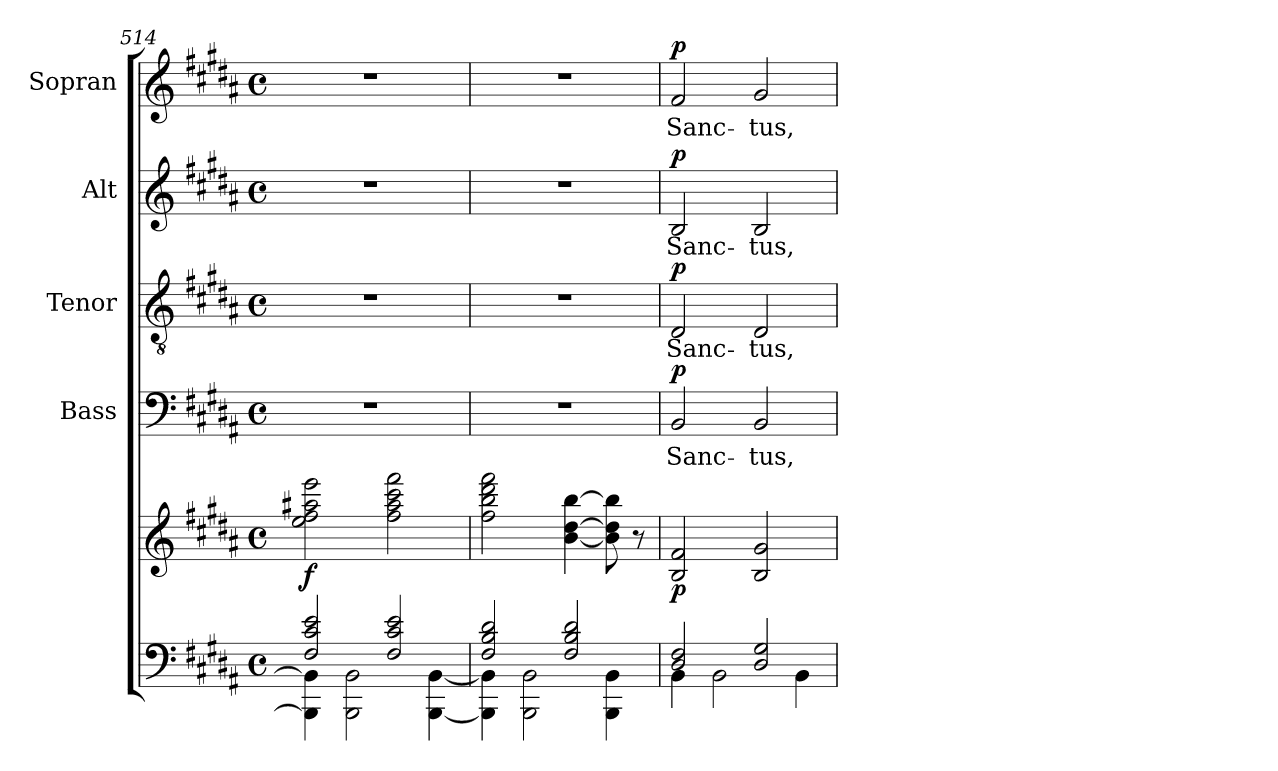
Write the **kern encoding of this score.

**kern	**kern	**dynam	**kern	**text	**dynam	**kern	**text	**dynam	**kern	**text	**dynam	**kern	**text	**dynam
*part5	*part5	*part5	*part4	*part4	*part4	*part3	*part3	*part3	*part2	*part2	*part2	*part1	*part1	*part1
*staff6	*staff5	*staff5/6	*staff4	*staff4	*staff4	*staff3	*staff3	*staff3	*staff2	*staff2	*staff2	*staff1	*staff1	*staff1
*	*	*	*I"Bass	*	*	*I"Tenor	*	*	*I"Alt	*	*	*I"Sopran	*	*
*	*	*	*I'B.	*	*	*I'T.	*	*	*I'A.	*	*	*I'S.	*	*
*clefF4	*clefG2	*	*clefF4	*	*	*clefGv2	*	*	*clefG2	*	*	*clefG2	*	*
*k[f#c#g#d#a#]	*k[f#c#g#d#a#]	*	*k[f#c#g#d#a#]	*	*	*k[f#c#g#d#a#]	*	*	*k[f#c#g#d#a#]	*	*	*k[f#c#g#d#a#]	*	*
*B:	*B:	*	*B:	*	*	*B:	*	*	*B:	*	*	*B:	*	*
*M4/4	*M4/4	*	*M4/4	*	*	*M4/4	*	*	*M4/4	*	*	*M4/4	*	*
*met(c)	*met(c)	*	*met(c)	*	*	*met(c)	*	*	*met(c)	*	*	*met(c)	*	*
=514	=514	=514	=514	=514	=514	=514	=514	=514	=514	=514	=514	=514	=514	=514
*^	*	*	*	*	*	*	*	*	*	*	*	*	*	*
!	!	!	!LO:DY:b	!	!	!	!	!	!	!	!	!	!	!	!
2F#/ 2c#/ 2e/	4BBB\] 4BB\]	2ee\ 2ff#\ 2aa#X\ 2eee\	f	1r	.	.	1r	.	.	1r	.	.	1r	.	.
.	2BBB\ 2BB\	.	.	.	.	.	.	.	.	.	.	.	.	.	.
2F#/ 2c#/ 2e/	.	2ff#\ 2aa#\ 2ccc#\ 2fff#\	.	.	.	.	.	.	.	.	.	.	.	.	.
.	[<4BBB\ [<4BB\	.	.	.	.	.	.	.	.	.	.	.	.	.	.
!!LO:LB:g=z
=515	=515	=515	=515	=515	=515	=515	=515	=515	=515	=515	=515	=515	=515	=515	=515
2F#/ 2B/ 2d#/	4BBB\] 4BB\]	2ff#\ 2bb\ 2ddd#\ 2fff#\	.	1r	.	.	1r	.	.	1r	.	.	1r	.	.
.	2BBB\ 2BB\	.	.	.	.	.	.	.	.	.	.	.	.	.	.
2F#/ 2B/ 2d#/	.	[4b\ [4dd#\ [4bb\	.	.	.	.	.	.	.	.	.	.	.	.	.
.	4BBB\ 4BB\	8b\] 8dd#\] 8bb\]	.	.	.	.	.	.	.	.	.	.	.	.	.
.	.	8r	.	.	.	.	.	.	.	.	.	.	.	.	.
=516	=516	=516	=516	=516	=516	=516	=516	=516	=516	=516	=516	=516	=516	=516	=516
!	!	!	!LO:DY:b	!	!LO:LY:b	!LO:DY:a	!	!LO:LY:b	!LO:DY:a	!	!LO:LY:b	!LO:DY:a	!	!LO:LY:b	!LO:DY:a
2D#/ 2F#/	4BB\	2B/ 2f#/	p	2BB/	Sanc-	p	2D#/	Sanc-	p	2B/	Sanc-	p	2f#/	Sanc-	p
.	2BB\	.	.	.	.	.	.	.	.	.	.	.	.	.	.
!	!	!	!	!	!LO:LY:b	!	!	!LO:LY:b	!	!	!LO:LY:b	!	!	!LO:LY:b	!
2D#/ 2G#/	.	2B/ 2g#/	.	2BB/	-tus,	.	2D#/	-tus,	.	2B/	-tus,	.	2g#/	-tus,	.
.	4BB\	.	.	.	.	.	.	.	.	.	.	.	.	.	.
*v	*v	*	*	*	*	*	*	*	*	*	*	*	*	*	*
=	=	=	=	=	=	=	=	=	=	=	=	=	=	=
*-	*-	*-	*-	*-	*-	*-	*-	*-	*-	*-	*-	*-	*-	*-
